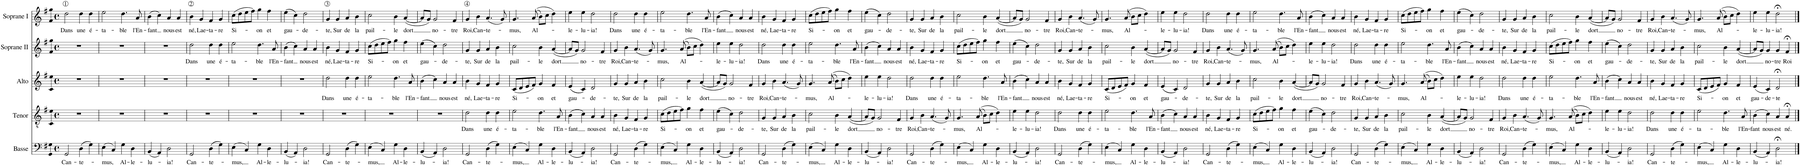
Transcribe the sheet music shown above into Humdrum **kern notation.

**kern	**text	**kern	**text	**kern	**text	**kern	**text	**kern	**text
*part5	*part5	*part4	*part4	*part3	*part3	*part2	*part2	*part1	*part1
*staff5	*staff5	*staff4	*staff4	*staff3	*staff3	*staff2	*staff2	*staff1	*staff1
*I"Basse	*	*I"Tenor	*	*I"Alto	*	*I"Soprane II	*	*I"Soprane I	*
*I'B	*	*I'T	*	*I'Alt.	*	*I'S II	*	*I'S I.	*
*clefF4	*	*clefGv2	*	*clefG2	*	*clefG2	*	*clefG2	*
*k[f#]	*	*k[f#]	*	*k[f#]	*	*k[f#]	*	*k[f#]	*
*M4/4	*	*M4/4	*	*M4/4	*	*M4/4	*	*M4/4	*
*met(c)	*	*met(c)	*	*met(c)	*	*met(c)	*	*met(c)	*
=1	=1	=1	=1	=1	=1	=1	=1	=1	=1
!	!	!	!	!	!	!	!	!LO:TX:a:t=1	!
!	!LO:LY:b	!	!	!	!	!	!	!	!LO:LY:b
2GG/	Can-	1r	.	1r	.	1r	.	2dd\	Dans
!	!LO:LY:b	!	!	!	!	!	!	!	!LO:LY:b
((4D\	-te-	.	.	.	.	.	.	4dd\	une
!	!	!	!	!	!	!	!	!	!LO:LY:b
4G\))	.	.	.	.	.	.	.	4dd\	é-
=2	=2	=2	=2	=2	=2	=2	=2	=2	=2
!	!LO:LY:b	!	!	!	!	!	!	!	!LO:LY:b
(4E\	-mus,	1r	.	1r	.	1r	.	2ee\	-ta-
4C/)	.	.	.	.	.	.	.	.	.
!	!LO:LY:b	!	!	!	!	!	!	!	!LO:LY:b
4G\	Al-	.	.	.	.	.	.	4.dd\	-ble
!	!LO:LY:b	!	!	!	!	!	!	!	!
4D\	-le-	.	.	.	.	.	.	.	.
!	!	!	!	!	!	!	!	!	!LO:LY:b
.	.	.	.	.	.	.	.	8a/	l'En-
=3	=3	=3	=3	=3	=3	=3	=3	=3	=3
!	!LO:LY:b	!	!	!	!	!	!	!	!LO:LY:b
(4BB/	-lu-	1r	.	1r	.	1r	.	((4b\	-fant
4AA/)	.	.	.	.	.	.	.	4cc\))	.
!	!LO:LY:b	!	!	!	!	!	!	!	!LO:LY:b
2D\	-ia!	.	.	.	.	.	.	4a/	nous
!	!	!	!	!	!	!	!	!	!LO:LY:b
.	.	.	.	.	.	.	.	4a/	est
=4	=4	=4	=4	=4	=4	=4	=4	=4	=4
!	!	!	!	!	!	!	!	!LO:TX:a:t=2	!
!	!LO:LY:b	!	!	!	!	!	!LO:LY:b	!	!LO:LY:b
2GG/	Can-	1r	.	1r	.	2dd\	Dans	4b\	né,
!	!	!	!	!	!	!	!	!	!LO:LY:b
.	.	.	.	.	.	.	.	4g/	Lae-
!	!LO:LY:b	!	!	!	!	!	!LO:LY:b	!	!LO:LY:b
((4D\	-te-	.	.	.	.	4dd\	une	4f#/	-ta-
!	!	!	!	!	!	!	!LO:LY:b	!	!LO:LY:b
4G\))	.	.	.	.	.	4dd\	é-	4g/	-re
=5	=5	=5	=5	=5	=5	=5	=5	=5	=5
!	!LO:LY:b	!	!	!	!	!	!LO:LY:b	!	!LO:LY:b
(4E\	-mus,	1r	.	1r	.	2ee\	-ta-	(8cc\L	Si-
.	.	.	.	.	.	.	.	8dd\	.
4C/)	.	.	.	.	.	.	.	8ee\	.
.	.	.	.	.	.	.	.	8ff#\J)	.
!	!LO:LY:b	!	!	!	!	!	!LO:LY:b	!	!LO:LY:b
4G\	Al-	.	.	.	.	4.dd\	-ble	4gg\	-on
!	!LO:LY:b	!	!	!	!	!	!	!	!LO:LY:b
4D\	-le-	.	.	.	.	.	.	4ff#\	et
!	!	!	!	!	!	!	!LO:LY:b	!	!
.	.	.	.	.	.	8a/	l'En-	.	.
=6	=6	=6	=6	=6	=6	=6	=6	=6	=6
!	!LO:LY:b	!	!	!	!	!	!LO:LY:b	!	!LO:LY:b
(4BB/	-lu-	1r	.	1r	.	((4b\	-fant	((4ee\	gau-
4AA/)	.	.	.	.	.	4cc\))	.	4cc\))	.
!	!LO:LY:b	!	!	!	!	!	!LO:LY:b	!	!LO:LY:b
2D\	-ia!	.	.	.	.	4a/	nous	2dd\	-de-
!	!	!	!	!	!	!	!LO:LY:b	!	!
.	.	.	.	.	.	4a/	est	.	.
=7	=7	=7	=7	=7	=7	=7	=7	=7	=7
!	!	!	!	!	!	!	!	!LO:TX:a:t=3	!
!	!LO:LY:b	!	!	!	!LO:LY:b	!	!LO:LY:b	!	!LO:LY:b
2GG/	Can-	1r	.	2dd\	Dans	4b\	né,	4g/	-te,
!	!	!	!	!	!	!	!LO:LY:b	!	!LO:LY:b
.	.	.	.	.	.	4g/	Lae-	4g/	Sur
!	!LO:LY:b	!	!	!	!LO:LY:b	!	!LO:LY:b	!	!LO:LY:b
((4D\	-te-	.	.	4dd\	une	4f#/	-ta-	4a/	de
!	!	!	!	!	!LO:LY:b	!	!LO:LY:b	!	!LO:LY:b
4G\))	.	.	.	4dd\	é-	4g/	-re	4b\	la
=8	=8	=8	=8	=8	=8	=8	=8	=8	=8
!	!LO:LY:b	!	!	!	!LO:LY:b	!	!LO:LY:b	!	!LO:LY:b
(4E\	-mus,	1r	.	2ee\	-ta-	(8cc\L	Si-	2cc\	pail-
.	.	.	.	.	.	8dd\	.	.	.
4C/)	.	.	.	.	.	8ee\	.	.	.
.	.	.	.	.	.	8ff#\J)	.	.	.
!	!LO:LY:b	!	!	!	!LO:LY:b	!	!LO:LY:b	!	!LO:LY:b
4G\	Al-	.	.	4.dd\	-ble	4gg\	-on	4b\	-le
!	!LO:LY:b	!	!	!	!	!	!LO:LY:b	!	!LO:LY:b
4D\	-le-	.	.	.	.	4ff#\	et	([4a/	dort
!	!	!	!	!	!LO:LY:b	!	!	!	!
.	.	.	.	8a/	l'En-	.	.	.	.
=9	=9	=9	=9	=9	=9	=9	=9	=9	=9
!	!LO:LY:b	!	!	!	!LO:LY:b	!	!LO:LY:b	!	!
(4BB/	-lu-	1r	.	((4b\	-fant	((4ee\	gau-	8a/L]	.
.	.	.	.	.	.	.	.	8g/J)	.
!	!	!	!	!	!	!	!	!	!LO:LY:b
4AA/)	.	.	.	4cc\))	.	4cc\))	.	2g/	no-
!	!LO:LY:b	!	!	!	!LO:LY:b	!	!LO:LY:b	!	!
2D\	-ia!	.	.	4a/	nous	2dd\	-de-	.	.
!	!	!	!	!	!LO:LY:b	!	!	!	!LO:LY:b
.	.	.	.	4a/	est	.	.	4f#/	-tre
=10	=10	=10	=10	=10	=10	=10	=10	=10	=10
!	!	!	!	!	!	!	!	!LO:TX:a:t=4	!
!	!LO:LY:b	!	!LO:LY:b	!	!LO:LY:b	!	!LO:LY:b	!	!LO:LY:b
2GG/	Can-	2d\	Dans	4b\	né,	4g/	-te,	4g/	Roi,
!	!	!	!	!	!LO:LY:b	!	!LO:LY:b	!	!LO:LY:b
.	.	.	.	4g/	Lae-	4g/	Sur	4b\	Can-
!	!LO:LY:b	!	!LO:LY:b	!	!LO:LY:b	!	!LO:LY:b	!	!LO:LY:b
((4D\	-te-	4d\	une	4f#/	-ta-	4a/	de	(4.a/	-te-
!	!	!	!LO:LY:b	!	!LO:LY:b	!	!LO:LY:b	!	!
4G\))	.	4d\	é-	4g/	-re	4b\	la	.	.
.	.	.	.	.	.	.	.	8g/)	.
=11	=11	=11	=11	=11	=11	=11	=11	=11	=11
!	!LO:LY:b	!	!LO:LY:b	!	!LO:LY:b	!	!LO:LY:b	!	!LO:LY:b
(4E\	-mus,	2e\	-ta-	(8c/L	Si-	2cc\	pail-	4.g/	-mus,
.	.	.	.	8d/	.	.	.	.	.
4C/)	.	.	.	8e/	.	.	.	.	.
!	!	!	!	!	!	!	!	!	!LO:LY:b
.	.	.	.	8f#/J)	.	.	.	((8a/	Al-
!	!LO:LY:b	!	!LO:LY:b	!	!LO:LY:b	!	!LO:LY:b	!	!
4G\	Al-	4.d\	-ble	4g/	-on	4b\	-le	8b\L)	.
.	.	.	.	.	.	.	.	8cc\J	.
!	!LO:LY:b	!	!	!	!LO:LY:b	!	!LO:LY:b	!	!
4D\	-le-	.	.	4f#/	et	([4a/	dort	4dd\)	.
!	!	!	!LO:LY:b	!	!	!	!	!	!
.	.	8A/	l'En-	.	.	.	.	.	.
=12	=12	=12	=12	=12	=12	=12	=12	=12	=12
!	!LO:LY:b	!	!LO:LY:b	!	!LO:LY:b	!	!	!	!LO:LY:b
(4BB/	-lu-	((4B\	-fant	((4e/	gau-	8a/L]	.	4ee\	-le-
.	.	.	.	.	.	8g/J)	.	.	.
!	!	!	!	!	!	!	!LO:LY:b	!	!LO:LY:b
4AA/)	.	4c\))	.	4c/))	.	2g/	no-	4ee\	-lu-
!	!LO:LY:b	!	!LO:LY:b	!	!LO:LY:b	!	!	!	!LO:LY:b
2D\	-ia!	4A/	nous	2d/	-de-	.	.	2dd\	-ia!
!	!	!	!LO:LY:b	!	!	!	!LO:LY:b	!	!
.	.	4A/	est	.	.	4f#/	-tre	.	.
=13	=13	=13	=13	=13	=13	=13	=13	=13	=13
!	!LO:LY:b	!	!LO:LY:b	!	!LO:LY:b	!	!LO:LY:b	!	!LO:LY:b
2GG/	Can-	4B\	né,	4g/	-te,	4g/	Roi,	2dd\	Dans
!	!	!	!LO:LY:b	!	!LO:LY:b	!	!LO:LY:b	!	!
.	.	4G/	Lae-	4g/	Sur	4b\	Can-	.	.
!	!LO:LY:b	!	!LO:LY:b	!	!LO:LY:b	!	!LO:LY:b	!	!LO:LY:b
((4D\	-te-	4F#/	-ta-	4a/	de	(4.a/	-te-	4dd\	une
!	!	!	!LO:LY:b	!	!LO:LY:b	!	!	!	!LO:LY:b
4G\))	.	4G/	-re	4b\	la	.	.	4dd\	é-
.	.	.	.	.	.	8g/)	.	.	.
=14	=14	=14	=14	=14	=14	=14	=14	=14	=14
!	!LO:LY:b	!	!LO:LY:b	!	!LO:LY:b	!	!LO:LY:b	!	!LO:LY:b
(4E\	-mus,	(8c\L	Si-	2cc\	pail-	4.g/	-mus,	2ee\	-ta-
.	.	8d\	.	.	.	.	.	.	.
4C/)	.	8e\	.	.	.	.	.	.	.
!	!	!	!	!	!	!	!LO:LY:b	!	!
.	.	8f#\J)	.	.	.	((8a/	Al-	.	.
!	!LO:LY:b	!	!LO:LY:b	!	!LO:LY:b	!	!	!	!LO:LY:b
4G\	Al-	4g\	-on	4b\	-le	8b\L)	.	4.dd\	-ble
.	.	.	.	.	.	8cc\J	.	.	.
!	!LO:LY:b	!	!LO:LY:b	!	!LO:LY:b	!	!	!	!
4D\	-le-	4f#\	et	([4a/	dort	4dd\)	.	.	.
!	!	!	!	!	!	!	!	!	!LO:LY:b
.	.	.	.	.	.	.	.	8a/	l'En-
=15	=15	=15	=15	=15	=15	=15	=15	=15	=15
!	!LO:LY:b	!	!LO:LY:b	!	!	!	!LO:LY:b	!	!LO:LY:b
(4BB/	-lu-	((4e\	gau-	8a/L]	.	4ee\	-le-	((4b\	-fant
.	.	.	.	8g/J)	.	.	.	.	.
!	!	!	!	!	!LO:LY:b	!	!LO:LY:b	!	!
4AA/)	.	4c\))	.	2g/	no-	4ee\	-lu-	4cc\))	.
!	!LO:LY:b	!	!LO:LY:b	!	!	!	!LO:LY:b	!	!LO:LY:b
2D\	-ia!	2d\	-de-	.	.	2dd\	-ia!	4a/	nous
!	!	!	!	!	!LO:LY:b	!	!	!	!LO:LY:b
.	.	.	.	4f#/	-tre	.	.	4a/	est
=16	=16	=16	=16	=16	=16	=16	=16	=16	=16
!	!LO:LY:b	!	!LO:LY:b	!	!LO:LY:b	!	!LO:LY:b	!	!LO:LY:b
2GG/	Can-	4G/	-te,	4g/	Roi,	2dd\	Dans	4b\	né,
!	!	!	!LO:LY:b	!	!LO:LY:b	!	!	!	!LO:LY:b
.	.	4G/	Sur	4b\	Can-	.	.	4g/	Lae-
!	!LO:LY:b	!	!LO:LY:b	!	!LO:LY:b	!	!LO:LY:b	!	!LO:LY:b
((4D\	-te-	4A/	de	(4.a/	-te-	4dd\	une	4f#/	-ta-
!	!	!	!LO:LY:b	!	!	!	!LO:LY:b	!	!LO:LY:b
4G\))	.	4B\	la	.	.	4dd\	é-	4g/	-re
.	.	.	.	8g/)	.	.	.	.	.
=17	=17	=17	=17	=17	=17	=17	=17	=17	=17
!	!LO:LY:b	!	!LO:LY:b	!	!LO:LY:b	!	!LO:LY:b	!	!LO:LY:b
(4E\	-mus,	2c\	pail-	4.g/	-mus,	2ee\	-ta-	(8cc\L	Si-
.	.	.	.	.	.	.	.	8dd\	.
4C/)	.	.	.	.	.	.	.	8ee\	.
!	!	!	!	!	!LO:LY:b	!	!	!	!
.	.	.	.	((8a/	Al-	.	.	8ff#\J)	.
!	!LO:LY:b	!	!LO:LY:b	!	!	!	!LO:LY:b	!	!LO:LY:b
4G\	Al-	4B\	-le	8b\L)	.	4.dd\	-ble	4gg\	-on
.	.	.	.	8cc\J	.	.	.	.	.
!	!LO:LY:b	!	!LO:LY:b	!	!	!	!	!	!LO:LY:b
4D\	-le-	([4A/	dort	4dd\)	.	.	.	4ff#\	et
!	!	!	!	!	!	!	!LO:LY:b	!	!
.	.	.	.	.	.	8a/	l'En-	.	.
=18	=18	=18	=18	=18	=18	=18	=18	=18	=18
!	!LO:LY:b	!	!	!	!LO:LY:b	!	!LO:LY:b	!	!LO:LY:b
(4BB/	-lu-	8A/L]	.	4ee\	-le-	((4b\	-fant	((4ee\	gau-
.	.	8G/J)	.	.	.	.	.	.	.
!	!	!	!LO:LY:b	!	!LO:LY:b	!	!	!	!
4AA/)	.	2G/	no-	4ee\	-lu-	4cc\))	.	4cc\))	.
!	!LO:LY:b	!	!	!	!LO:LY:b	!	!LO:LY:b	!	!LO:LY:b
2D\	-ia!	.	.	2dd\	-ia!	4a/	nous	2dd\	-de-
!	!	!	!LO:LY:b	!	!	!	!LO:LY:b	!	!
.	.	4F#/	-tre	.	.	4a/	est	.	.
=19	=19	=19	=19	=19	=19	=19	=19	=19	=19
!	!LO:LY:b	!	!LO:LY:b	!	!LO:LY:b	!	!LO:LY:b	!	!LO:LY:b
2GG/	Can-	4G/	Roi,	2dd\	Dans	4b\	né,	4g/	-te,
!	!	!	!LO:LY:b	!	!	!	!LO:LY:b	!	!LO:LY:b
.	.	4B\	Can-	.	.	4g/	Lae-	4g/	Sur
!	!LO:LY:b	!	!LO:LY:b	!	!LO:LY:b	!	!LO:LY:b	!	!LO:LY:b
((4D\	-te-	(4.A/	-te-	4dd\	une	4f#/	-ta-	4a/	de
!	!	!	!	!	!LO:LY:b	!	!LO:LY:b	!	!LO:LY:b
4G\))	.	.	.	4dd\	é-	4g/	-re	4b\	la
.	.	8G/)	.	.	.	.	.	.	.
=20	=20	=20	=20	=20	=20	=20	=20	=20	=20
!	!LO:LY:b	!	!LO:LY:b	!	!LO:LY:b	!	!LO:LY:b	!	!LO:LY:b
(4E\	-mus,	4.G/	-mus,	2ee\	-ta-	(8cc\L	Si-	2cc\	pail-
.	.	.	.	.	.	8dd\	.	.	.
4C/)	.	.	.	.	.	8ee\	.	.	.
!	!	!	!LO:LY:b	!	!	!	!	!	!
.	.	((8A/	Al-	.	.	8ff#\J)	.	.	.
!	!LO:LY:b	!	!	!	!LO:LY:b	!	!LO:LY:b	!	!LO:LY:b
4G\	Al-	8B\L)	.	4.dd\	-ble	4gg\	-on	4b\	-le
.	.	8c\J	.	.	.	.	.	.	.
!	!LO:LY:b	!	!	!	!	!	!LO:LY:b	!	!LO:LY:b
4D\	-le-	4d\)	.	.	.	4ff#\	et	([4a/	dort
!	!	!	!	!	!LO:LY:b	!	!	!	!
.	.	.	.	8a/	l'En-	.	.	.	.
=21	=21	=21	=21	=21	=21	=21	=21	=21	=21
!	!LO:LY:b	!	!LO:LY:b	!	!LO:LY:b	!	!LO:LY:b	!	!
(4BB/	-lu-	4e\	-le-	((4b\	-fant	((4ee\	gau-	8a/L]	.
.	.	.	.	.	.	.	.	8g/J)	.
!	!	!	!LO:LY:b	!	!	!	!	!	!LO:LY:b
4AA/)	.	4e\	-lu-	4cc\))	.	4cc\))	.	2g/	no-
!	!LO:LY:b	!	!LO:LY:b	!	!LO:LY:b	!	!LO:LY:b	!	!
2D\	-ia!	2d\	-ia!	4a/	nous	2dd\	-de-	.	.
!	!	!	!	!	!LO:LY:b	!	!	!	!LO:LY:b
.	.	.	.	4a/	est	.	.	4f#/	-tre
=22	=22	=22	=22	=22	=22	=22	=22	=22	=22
!	!LO:LY:b	!	!LO:LY:b	!	!LO:LY:b	!	!LO:LY:b	!	!LO:LY:b
2GG/	Can-	2d\	Dans	4b\	né,	4g/	-te,	4g/	Roi,
!	!	!	!	!	!LO:LY:b	!	!LO:LY:b	!	!LO:LY:b
.	.	.	.	4g/	Lae-	4g/	Sur	4b\	Can-
!	!LO:LY:b	!	!LO:LY:b	!	!LO:LY:b	!	!LO:LY:b	!	!LO:LY:b
((4D\	-te-	4d\	une	4f#/	-ta-	4a/	de	(4.a/	-te-
!	!	!	!LO:LY:b	!	!LO:LY:b	!	!LO:LY:b	!	!
4G\))	.	4d\	é-	4g/	-re	4b\	la	.	.
.	.	.	.	.	.	.	.	8g/)	.
=23	=23	=23	=23	=23	=23	=23	=23	=23	=23
!	!LO:LY:b	!	!LO:LY:b	!	!LO:LY:b	!	!LO:LY:b	!	!LO:LY:b
(4E\	-mus,	2e\	-ta-	(8c/L	Si-	2cc\	pail-	4.g/	-mus,
.	.	.	.	8d/	.	.	.	.	.
4C/)	.	.	.	8e/	.	.	.	.	.
!	!	!	!	!	!	!	!	!	!LO:LY:b
.	.	.	.	8f#/J)	.	.	.	(8a/	Al-
!	!LO:LY:b	!	!LO:LY:b	!	!LO:LY:b	!	!LO:LY:b	!	!
4G\	Al-	4.d\	-ble	4g/	-on	4b\	-le	8b\L	.
.	.	.	.	.	.	.	.	8cc\J	.
!	!LO:LY:b	!	!	!	!LO:LY:b	!	!LO:LY:b	!	!
4D\	-le-	.	.	4f#/	et	([4a/	dort	4dd\)	.
!	!	!	!LO:LY:b	!	!	!	!	!	!
.	.	8A/	l'En-	.	.	.	.	.	.
=24	=24	=24	=24	=24	=24	=24	=24	=24	=24
!	!LO:LY:b	!	!LO:LY:b	!	!LO:LY:b	!	!	!	!LO:LY:b
(4BB/	-lu-	((4B\	-fant	((4e/	gau-	8a/L]	.	4ee\	-le-
.	.	.	.	.	.	8g/J)	.	.	.
!	!	!	!	!	!	!	!LO:LY:b	!	!LO:LY:b
4AA/)	.	4c\))	.	4c/))	.	2g/	no-	4ee\	-lu-
!	!LO:LY:b	!	!LO:LY:b	!	!LO:LY:b	!	!	!	!LO:LY:b
2D\	-ia!	4A/	nous	2d/	-de-	.	.	2dd\	-ia!
!	!	!	!LO:LY:b	!	!	!	!LO:LY:b	!	!
.	.	4A/	est	.	.	4f#/	-tre	.	.
=25	=25	=25	=25	=25	=25	=25	=25	=25	=25
!	!LO:LY:b	!	!LO:LY:b	!	!LO:LY:b	!	!LO:LY:b	!	!LO:LY:b
2GG/	Can-	4B\	né,	4g/	-te,	4g/	Roi,	2dd\	Dans
!	!	!	!LO:LY:b	!	!LO:LY:b	!	!LO:LY:b	!	!
.	.	4G/	Lae-	4g/	Sur	4b\	Can-	.	.
!	!LO:LY:b	!	!LO:LY:b	!	!LO:LY:b	!	!LO:LY:b	!	!LO:LY:b
((4D\	-te-	4F#/	-ta-	4a/	de	(4.a/	-te-	4dd\	une
!	!	!	!LO:LY:b	!	!LO:LY:b	!	!	!	!LO:LY:b
4G\))	.	4G/	-re	4b\	la	.	.	4dd\	é-
.	.	.	.	.	.	8g/)	.	.	.
=26	=26	=26	=26	=26	=26	=26	=26	=26	=26
!	!LO:LY:b	!	!LO:LY:b	!	!LO:LY:b	!	!LO:LY:b	!	!LO:LY:b
(4E\	-mus,	(8c\L	Si-	2cc\	pail-	4.g/	-mus,	2ee\	-ta-
.	.	8d\	.	.	.	.	.	.	.
4C/)	.	8e\	.	.	.	.	.	.	.
!	!	!	!	!	!	!	!LO:LY:b	!	!
.	.	8f#\J)	.	.	.	((8a/	Al-	.	.
!	!LO:LY:b	!	!LO:LY:b	!	!LO:LY:b	!	!	!	!LO:LY:b
4G\	Al-	4g\	-on	4b\	-le	8b\L)	.	4.dd\	-ble
.	.	.	.	.	.	8cc\J	.	.	.
!	!LO:LY:b	!	!LO:LY:b	!	!LO:LY:b	!	!	!	!
4D\	-le-	4f#\	et	([4a/	dort	4dd\)	.	.	.
!	!	!	!	!	!	!	!	!	!LO:LY:b
.	.	.	.	.	.	.	.	8a/	l'En-
=27	=27	=27	=27	=27	=27	=27	=27	=27	=27
!	!LO:LY:b	!	!LO:LY:b	!	!	!	!LO:LY:b	!	!LO:LY:b
(4BB/	-lu-	((4e\	gau-	8a/L]	.	4ee\	-le-	((4b\	-fant
.	.	.	.	8g/J)	.	.	.	.	.
!	!	!	!	!	!LO:LY:b	!	!LO:LY:b	!	!
4AA/)	.	4c\))	.	2g/	no-	4ee\	-lu-	4cc\))	.
!	!LO:LY:b	!	!LO:LY:b	!	!	!	!LO:LY:b	!	!LO:LY:b
2D\	-ia!	2d\	-de-	.	.	2dd\	-ia!	4a/	nous
!	!	!	!	!	!LO:LY:b	!	!	!	!LO:LY:b
.	.	.	.	4f#/	-tre	.	.	4a/	est
=28	=28	=28	=28	=28	=28	=28	=28	=28	=28
!	!LO:LY:b	!	!LO:LY:b	!	!LO:LY:b	!	!LO:LY:b	!	!LO:LY:b
2GG/	Can-	4G/	-te,	4g/	Roi,	2dd\	Dans	4b\	né,
!	!	!	!LO:LY:b	!	!LO:LY:b	!	!	!	!LO:LY:b
.	.	4G/	Sur	4b\	Can-	.	.	4g/	Lae-
!	!LO:LY:b	!	!LO:LY:b	!	!LO:LY:b	!	!LO:LY:b	!	!LO:LY:b
((4D\	-te-	4A/	de	(4.a/	-te-	4dd\	une	4f#/	-ta-
!	!	!	!LO:LY:b	!	!	!	!LO:LY:b	!	!LO:LY:b
4G\))	.	4B\	la	.	.	4dd\	é-	4g/	-re
.	.	.	.	8g/)	.	.	.	.	.
=29	=29	=29	=29	=29	=29	=29	=29	=29	=29
!	!LO:LY:b	!	!LO:LY:b	!	!LO:LY:b	!	!LO:LY:b	!	!LO:LY:b
(4E\	-mus,	2c\	pail-	4.g/	-mus,	2ee\	-ta-	(8cc\L	Si-
.	.	.	.	.	.	.	.	8dd\	.
4C/)	.	.	.	.	.	.	.	8ee\	.
!	!	!	!	!	!LO:LY:b	!	!	!	!
.	.	.	.	((8a/	Al-	.	.	8ff#\J)	.
!	!LO:LY:b	!	!LO:LY:b	!	!	!	!LO:LY:b	!	!LO:LY:b
4G\	Al-	4B\	-le	8b\L)	.	4.dd\	-ble	4gg\	-on
.	.	.	.	8cc\J	.	.	.	.	.
!	!LO:LY:b	!	!LO:LY:b	!	!	!	!	!	!LO:LY:b
4D\	-le-	([4A/	dort	4dd\)	.	.	.	4ff#\	et
!	!	!	!	!	!	!	!LO:LY:b	!	!
.	.	.	.	.	.	8a/	l'En-	.	.
=30	=30	=30	=30	=30	=30	=30	=30	=30	=30
!	!LO:LY:b	!	!	!	!LO:LY:b	!	!LO:LY:b	!	!LO:LY:b
(4BB/	-lu-	8A/L]	.	4ee\	-le-	((4b\	-fant	((4ee\	gau-
.	.	8G/J)	.	.	.	.	.	.	.
!	!	!	!LO:LY:b	!	!LO:LY:b	!	!	!	!
4AA/)	.	2G/	no-	4ee\	-lu-	4cc\))	.	4cc\))	.
!	!LO:LY:b	!	!	!	!LO:LY:b	!	!LO:LY:b	!	!LO:LY:b
2D\	-ia!	.	.	2dd\	-ia!	4a/	nous	2dd\	-de-
!	!	!	!LO:LY:b	!	!	!	!LO:LY:b	!	!
.	.	4F#/	-tre	.	.	4a/	est	.	.
=31	=31	=31	=31	=31	=31	=31	=31	=31	=31
!	!LO:LY:b	!	!LO:LY:b	!	!LO:LY:b	!	!LO:LY:b	!	!LO:LY:b
2GG/	Can-	4G/	Roi,	2dd\	Dans	4b\	né,	4g/	-te,
!	!	!	!LO:LY:b	!	!	!	!LO:LY:b	!	!LO:LY:b
.	.	4B\	Can-	.	.	4g/	Lae-	4g/	Sur
!	!LO:LY:b	!	!LO:LY:b	!	!LO:LY:b	!	!LO:LY:b	!	!LO:LY:b
((4D\	-te-	(4.A/	-te-	4dd\	une	4f#/	-ta-	4a/	de
!	!	!	!	!	!LO:LY:b	!	!LO:LY:b	!	!LO:LY:b
4G\))	.	.	.	4dd\	é-	4g/	-re	4b\	la
.	.	8G/)	.	.	.	.	.	.	.
=32	=32	=32	=32	=32	=32	=32	=32	=32	=32
!	!LO:LY:b	!	!LO:LY:b	!	!LO:LY:b	!	!LO:LY:b	!	!LO:LY:b
(4E\	-mus,	4.G/	-mus,	2ee\	-ta-	(8cc\L	Si-	2cc\	pail-
.	.	.	.	.	.	8dd\	.	.	.
4C/)	.	.	.	.	.	8ee\	.	.	.
!	!	!	!LO:LY:b	!	!	!	!	!	!
.	.	((8A/	Al-	.	.	8ff#\J)	.	.	.
!	!LO:LY:b	!	!	!	!LO:LY:b	!	!LO:LY:b	!	!LO:LY:b
4G\	Al-	8B\L)	.	4.dd\	-ble	4gg\	-on	4b\	-le
.	.	8c\J	.	.	.	.	.	.	.
!	!LO:LY:b	!	!	!	!	!	!LO:LY:b	!	!LO:LY:b
4D\	-le-	4d\)	.	.	.	4ff#\	et	([4a/	dort
!	!	!	!	!	!LO:LY:b	!	!	!	!
.	.	.	.	8a/	l'En-	.	.	.	.
=33	=33	=33	=33	=33	=33	=33	=33	=33	=33
!	!LO:LY:b	!	!LO:LY:b	!	!LO:LY:b	!	!LO:LY:b	!	!
(4BB/	-lu-	4e\	-le-	((4b\	-fant	((4ee\	gau-	8a/L]	.
.	.	.	.	.	.	.	.	8g/J)	.
!	!	!	!LO:LY:b	!	!	!	!	!	!LO:LY:b
4AA/)	.	4e\	-lu-	4cc\))	.	4cc\))	.	2g/	no-
!	!LO:LY:b	!	!LO:LY:b	!	!LO:LY:b	!	!LO:LY:b	!	!
2D\	-ia!	2d\	-ia!	4a/	nous	2dd\	-de-	.	.
!	!	!	!	!	!LO:LY:b	!	!	!	!LO:LY:b
.	.	.	.	4a/	est	.	.	4f#/	-tre
=34	=34	=34	=34	=34	=34	=34	=34	=34	=34
!	!LO:LY:b	!	!LO:LY:b	!	!LO:LY:b	!	!LO:LY:b	!	!LO:LY:b
2GG/	Can-	2d\	Dans	4b\	né,	4g/	-te,	4g/	Roi,
!	!	!	!	!	!LO:LY:b	!	!LO:LY:b	!	!LO:LY:b
.	.	.	.	4g/	Lae-	4g/	Sur	4b\	Can-
!	!LO:LY:b	!	!LO:LY:b	!	!LO:LY:b	!	!LO:LY:b	!	!LO:LY:b
((4D\	-te-	4d\	une	4f#/	-ta-	4a/	de	(4.a/	-te-
!	!	!	!LO:LY:b	!	!LO:LY:b	!	!LO:LY:b	!	!
4G\))	.	4d\	é-	4g/	-re	4b\	la	.	.
.	.	.	.	.	.	.	.	8g/)	.
=35	=35	=35	=35	=35	=35	=35	=35	=35	=35
!	!LO:LY:b	!	!LO:LY:b	!	!LO:LY:b	!	!LO:LY:b	!	!LO:LY:b
(4E\	-mus,	2e\	-ta-	(8c/L	Si-	2cc\	pail-	4.g/	-mus,
.	.	.	.	8d/	.	.	.	.	.
4C/)	.	.	.	8e/	.	.	.	.	.
!	!	!	!	!	!	!	!	!	!LO:LY:b
.	.	.	.	8f#/J)	.	.	.	((8a/	Al-
!	!LO:LY:b	!	!LO:LY:b	!	!LO:LY:b	!	!LO:LY:b	!	!
4G\	Al-	4.d\	-ble	4g/	-on	4b\	-le	8b\L)	.
.	.	.	.	.	.	.	.	8cc\J	.
!	!LO:LY:b	!	!	!	!LO:LY:b	!	!LO:LY:b	!	!
4D\	-le-	.	.	4f#/	et	([4a/	dort	4dd\)	.
!	!	!	!LO:LY:b	!	!	!	!	!	!
.	.	8A/	l'En-	.	.	.	.	.	.
=36	=36	=36	=36	=36	=36	=36	=36	=36	=36
!	!LO:LY:b	!	!LO:LY:b	!	!LO:LY:b	!	!	!	!LO:LY:b
(4BB/	-lu-	(4B\	-fant	(4e/	gau-	8a/L]	.	4ee\	-le-
.	.	.	.	.	.	8g/J)	.	.	.
!	!	!	!LO:LY:b	!	!LO:LY:b	!	!LO:LY:b	!	!LO:LY:b
4AA/)	.	4c\)	nous	4c/)	-de-	4g/	no-	4ee\	-lu-
!	!LO:LY:b	!	!LO:LY:b	!	!LO:LY:b	!	!LO:LY:b	!	!LO:LY:b
2D;<\	-ia!	4A/	est	2d;</	-te-	4g/	-tre	2dd;<\	-ia!
!	!	!	!LO:LY:b	!	!	!	!LO:LY:b	!	!
.	.	4A;</	né.	.	.	4f#;</	Roi	.	.
==	==	==	==	==	==	==	==	==	==
*-	*-	*-	*-	*-	*-	*-	*-	*-	*-
